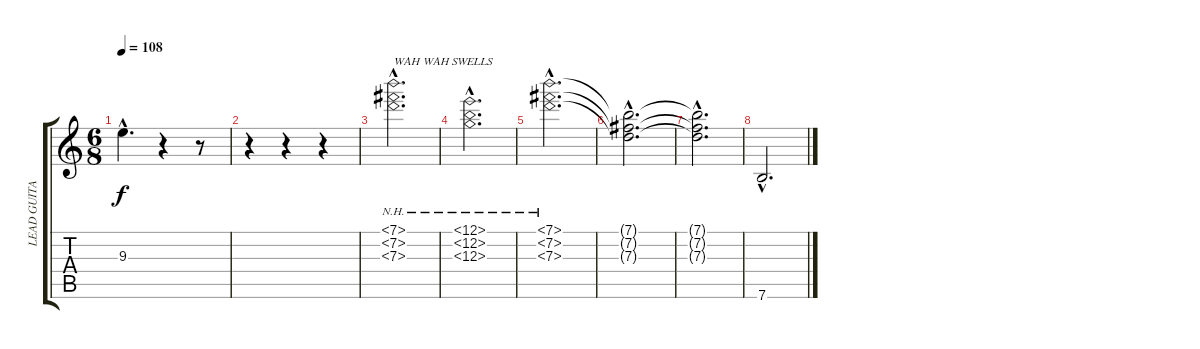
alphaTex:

\track ("LEAD GUITAR" "LEAD GUITA") {instrument distortionguitar}
\staff {score tabs}
\tuning (E4 B3 G3 D3 A2 E2) {hide}
\ts (6 8)
\tempo 108
\clef g2
\ks c
9.3{hac t}.4{d dy f} r.4 r.8 |
r.4 r.4 r.4 |
(7.1{nh hac} 7.2{nh hac} 7.3{nh hac}).2{d txt "WAH WAH SWELLS "} |
(12.1{nh hac} 12.2{nh hac} 12.3{nh hac}).2{d} |
(7.1{nh hac} 7.2{nh hac} 7.3{nh hac}).2{d} |
(7.1{hac t} 7.2{hac t} 7.3{hac t}).2{d} |
(7.1{hac t} 7.2{hac t} 7.3{hac t}).2{d} |
7.6{hac}.2{d}
